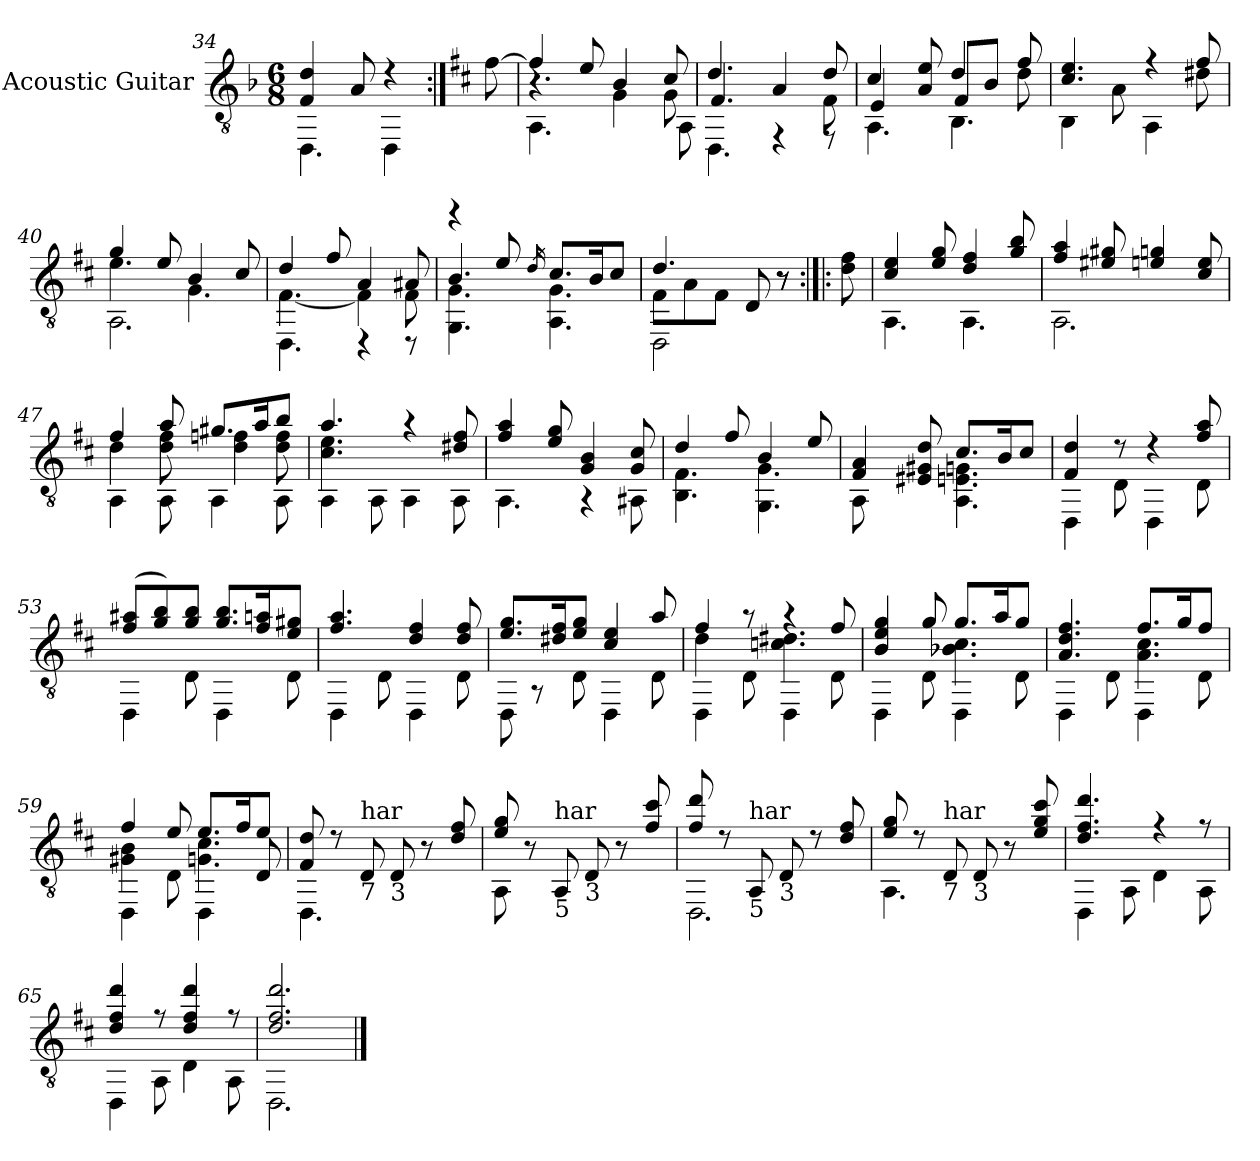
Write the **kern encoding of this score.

**kern
*part1
*staff1
*I"Acoustic Guitar
*I'Ac Gtr
*clefGv2
*k[b-]
*F:
*M6/8
=34
*^
4F/ 4d/	4.DD\
8A/	.
4r	4DD\
*v	*v
!!LO:PB:g=z
=35:|!
*k[f#c#]
*D:
[8f#\
=36
*^
*	*^
4f#/]	4.r	4.AA\
8e/	.	.
4B/	4G\	4ryy
8c#/	8G\	8AA\
=37	=37	=37
4.d/	4.F#/	4.DD\
4A/	4ryy	4rFF
8d/	8F#\	8rFF
=38	=38	=38
4c#/	4E/	4.AA\
8A/ 8e/	8ryy	.
4d/	8F#/L	4.BB\
.	8B/J	.
8f#/	8d\	.
!!LO:LB:g=z	!!	!!
=39	=39	=39
4.c#/ 4.e/	4ryy	4BB\
.	8A\	8ryy
4r	4ryy	4AA\
8f#/	8d#X\	8ryy
=40	=40	=40
4g/	4.e\	2.AA\
8e/	.	.
4B/	4.G\	.
8c#/	.	.
=41	=41	=41
4d/	[4.F#\	4.DD\
8f#/	.	.
4A/	4F#\]	4rDD
8A#X/	8F#\	8rDD
=42	=42	=42
4rgg	4.B/	4.GG\ 4.G\
8e/	.	.
16qd/	.	.
8.c#/L	4.ryy	4.AA\ 4.G\
16B/K	.	.
8c#/J	.	.
!!LO:LB:g=z	!!	!!
=43	=43	=43
4.d/	8F#\L	2DD\
.	8A\	.
.	8F#\J	.
8D/	8ryy	.
8r	8r	8r
*v	*v	*v
=44:|!|:
8d\ 8f#\
=45
*^
4c#/ 4e/	4.AA\
8e/ 8g/	.
4d/ 4f#/	4.AA\
8g/ 8b/	.
=46	=46
4f#/ 4a/	2.AA\
8e#X/ 8g#X/	.
4en/ 4gn/	.
8c#/ 8e/	.
!!LO:LB:g=z	!!
=47	=47
*	*^
4f#/	4d\	4AA\
8a/	8d\ 8f#\	8AA\
8.g#X/L	4d\ 4fn\	4AA\
16a/K	.	.
8b/J	8d\ 8f\	8AA\
=48	=48	=48
4.a/	4.c#\ 4.e\	4AA\
.	.	8AA\
4r	4.ryy	4AA\
8d#X/ 8f#/	.	8AA\
*	*v	*v
=49	=49
4f#/ 4a/	4.AA\
8e/ 8g/	.
4G/ 4B/	4rAA
8G/ 8c#/	8AA#X\
=50	=50
4d/	4.BB\ 4.F#\
8f#/	.
4B/	4.GG\ 4.G\
8e/	.
!!LO:LB:g=z	!!
=51	=51
4F#/ 4A/	8AA\
.	4ryy
8E#X/ 8G#X/ 8d/	.
8.c#/L	4.AA\ 4.En\ 4.Gn\
16B/K	.
8c#/J	.
=52	=52
4F#/ 4d/	4DD\
8r	8D\
4r	4DD\
8f#/ 8a/	8D\
=53	=53
(8f#/ 8a#X/L	4DD\
8g/ 8b/)	.
8g/ 8b/J	8D\
8.g/ 8.b/L	4DD\
16f#/ 16an/K	.
8e/ 8g#X/J	8D\
=54	=54
4.f#/ 4.a/	4DD\
.	8D\
4d/ 4f#/	4DD\
8d/ 8f#/	8D\
!!LO:LB:g=z	!!
=55	=55
8.e/ 8.g/L	8DD\
.	8r
16d#X/ 16f#/K	.
8e/ 8g/J	8D\
4c#/ 4e/	4DD\
8a/	8D\
=56	=56
*	*^
4f#/	4DD\	4d\
8r	8D\	8ryy
4ra	4DD\	4.cn\ 4.d#X\
8f#/	8D\	.
=57	=57	=57
4B/ 4e/ 4g/	4DD\	4.ryy
8g/	8D\	.
8.g/L	4DD\	4.B-X\ 4.c#\
16a/K	.	.
8g/J	8D\	.
=58	=58	=58
4.A/ 4.d/ 4.f#/	4DD\	4.ryy
.	8D\	.
8.f#/L	4DD\	4.A\ 4.c#\
16g/K	.	.
8f#/J	8D\	.
!!LO:LB:g=z	!!	!!
=59	=59	=59
4f#/	4G#X\ 4B\	4DD\
8e/	8ryy	8D\
8.e/L	4.Gn\ 4.c#\	4DD\
16f#/K	.	.
8e/J	.	8D/
*	*v	*v
=60	=60
8F#/ 8d/	4.DD\
8r	.
!LO:TX:a:t=har	!
!LO:TX:b:t=7	!
8D/	.
!LO:TX:b:t=3	!
8D/	4.ryy
8r	.
8d/ 8f#/	.
=61	=61
8e/ 8g/	8AA\
8r	2ryy
!LO:TX:a:t=har	!
!LO:TX:b:t=5	!
8AA/	.
!LO:TX:b:t=3	!
8D/	.
8r	.
8f#/ 8cc#/	8ryy
=62	=62
8f#/ 8dd/	2.DD\
8r	.
!LO:TX:a:t=har	!
!LO:TX:b:t=5	!
8AA/	.
!LO:TX:b:t=3	!
8D/	.
8r	.
8d/ 8f#/	.
!!LO:LB:g=z	!!
=63	=63
8e/ 8g/	4.AA\
8r	.
!LO:TX:a:t=har	!
!LO:TX:b:t=7	!
8D/	.
!LO:TX:b:t=3	!
8D/	4.ryy
8r	.
8e/ 8g/ 8cc#/	.
=64	=64
4.d/ 4.f#/ 4.dd/	4DD\
.	8AA\
4r	4D\
8r	8AA\
=65	=65
4d/ 4f#/ 4dd/	4DD\
8r	8AA\
4d/ 4f#/ 4dd/	4D\
8r	8AA\
=66	=66
2.d/ 2.f#/ 2.dd/	2.DD\
*v	*v
==
*-
